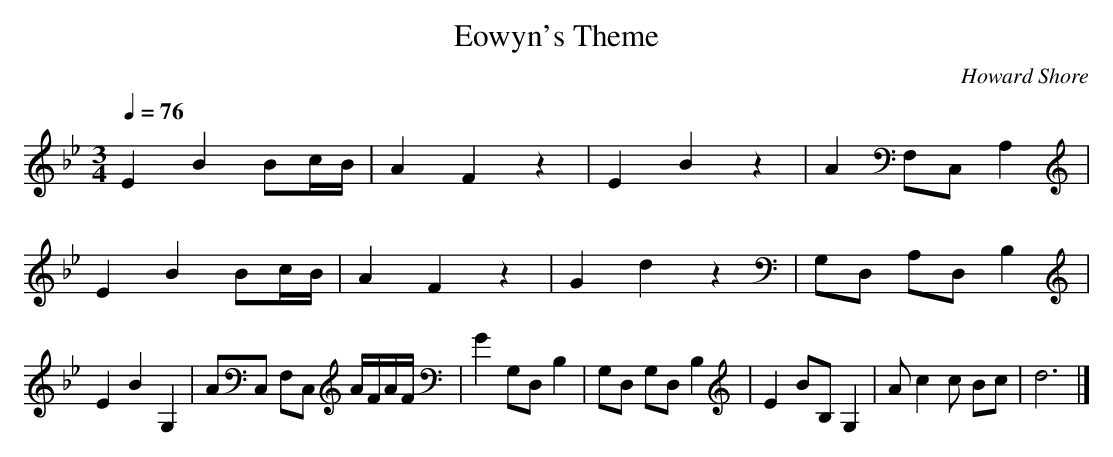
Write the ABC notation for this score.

X:1
T:Eowyn's Theme
C:Howard Shore
Q:1/4=76
M:3/4
L:1/8
K:Bb
E2 B2 Bc/B/ |A2 F2 z2 |E2 B2 z2 |A2 F,C, A,2 |E2 B2 Bc/B/ |A2 F2 z2 |G2 d2 z2 |G,D, A,D, B,2 |E2 B2 G,2 |AC, F,C, A/F/A/F/ |G2 G,D, B,2 |G,D, G,D, B,2 |E2 BB, G,2 |A c2 c Bc |d6 |]
